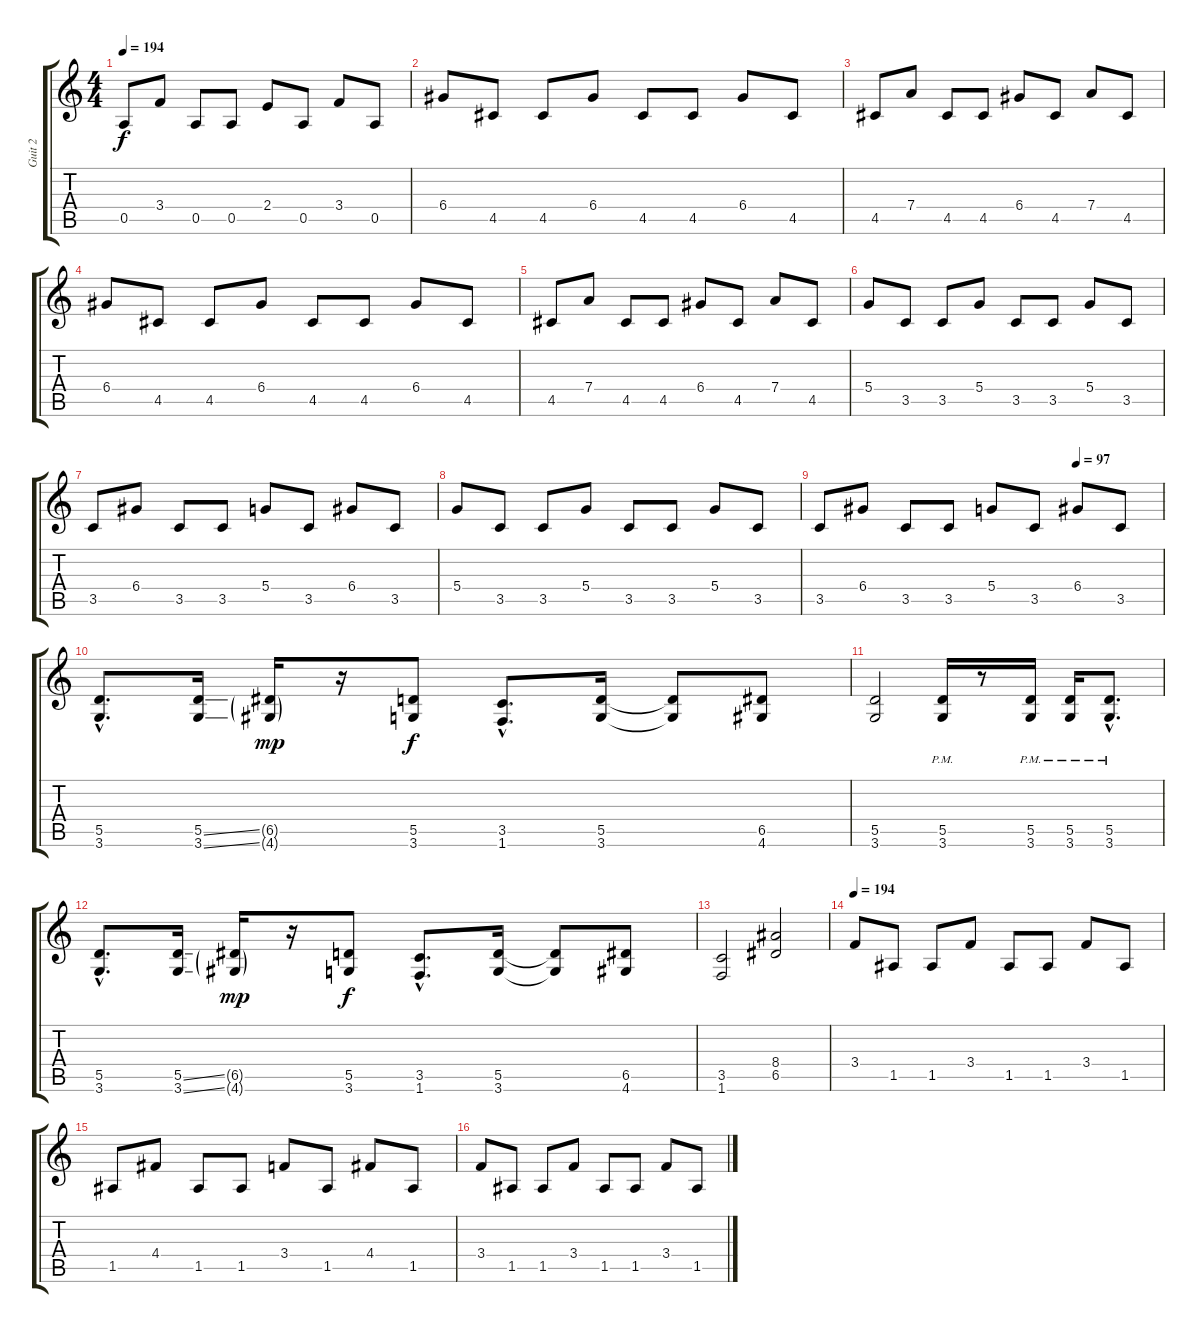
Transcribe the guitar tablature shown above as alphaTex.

\track ("Guit 2" "Guit 2") {instrument distortionguitar}
\staff {score tabs}
\tuning (E4 B3 G3 D3 A2 E2) {hide}
\ts (4 4)
\tempo 194
\clef g2
\ks c
0.5.8{dy f} 3.4.8 0.5.8 0.5.8 2.4.8 0.5.8 3.4.8 0.5.8 |
6.4.8 4.5.8 4.5.8 6.4.8 4.5.8 4.5.8 6.4.8 4.5.8 |
4.5.8 7.4.8 4.5.8 4.5.8 6.4.8 4.5.8 7.4.8 4.5.8 |
6.4.8 4.5.8 4.5.8 6.4.8 4.5.8 4.5.8 6.4.8 4.5.8 |
4.5.8 7.4.8 4.5.8 4.5.8 6.4.8 4.5.8 7.4.8 4.5.8 |
5.4.8 3.5.8 3.5.8 5.4.8 3.5.8 3.5.8 5.4.8 3.5.8 |
3.5.8 6.4.8 3.5.8 3.5.8 5.4.8 3.5.8 6.4.8 3.5.8 |
5.4.8 3.5.8 3.5.8 5.4.8 3.5.8 3.5.8 5.4.8 3.5.8 |
\tempo (97 0.75)
3.5.8 6.4.8 3.5.8 3.5.8 5.4.8 3.5.8 6.4.8 3.5.8 |
(5.5{hac} 3.6{hac}).8{d} (5.5{ss} 3.6{ss}).16 (6.5{g} 4.6{g}).16{dy mp} r.16 (5.5 3.6).8{dy f} (3.5{hac} 1.6{hac}).8{d} (5.5 3.6).16 (5.5{t} 3.6{t}).8 (6.5 4.6).8 |
(5.5 3.6).2 (5.5{pm} 3.6).16 r.8 (5.5{pm} 3.6{pm}).16 (5.5{pm} 3.6{pm}).16 (5.5{hac pm} 3.6{hac pm}).8{d} |
(5.5{hac} 3.6{hac}).8{d} (5.5{ss} 3.6{ss}).16 (6.5{g} 4.6{g}).16{dy mp} r.16 (5.5 3.6).8{dy f} (3.5{hac} 1.6{hac}).8{d} (5.5 3.6).16 (5.5{t} 3.6{t}).8 (6.5 4.6).8 |
(3.5 1.6).2 (8.4 6.5).2 |
\tempo 194
3.4.8 1.5.8 1.5.8 3.4.8 1.5.8 1.5.8 3.4.8 1.5.8 |
1.5.8 4.4.8 1.5.8 1.5.8 3.4.8 1.5.8 4.4.8 1.5.8 |
3.4.8 1.5.8 1.5.8 3.4.8 1.5.8 1.5.8 3.4.8 1.5.8
